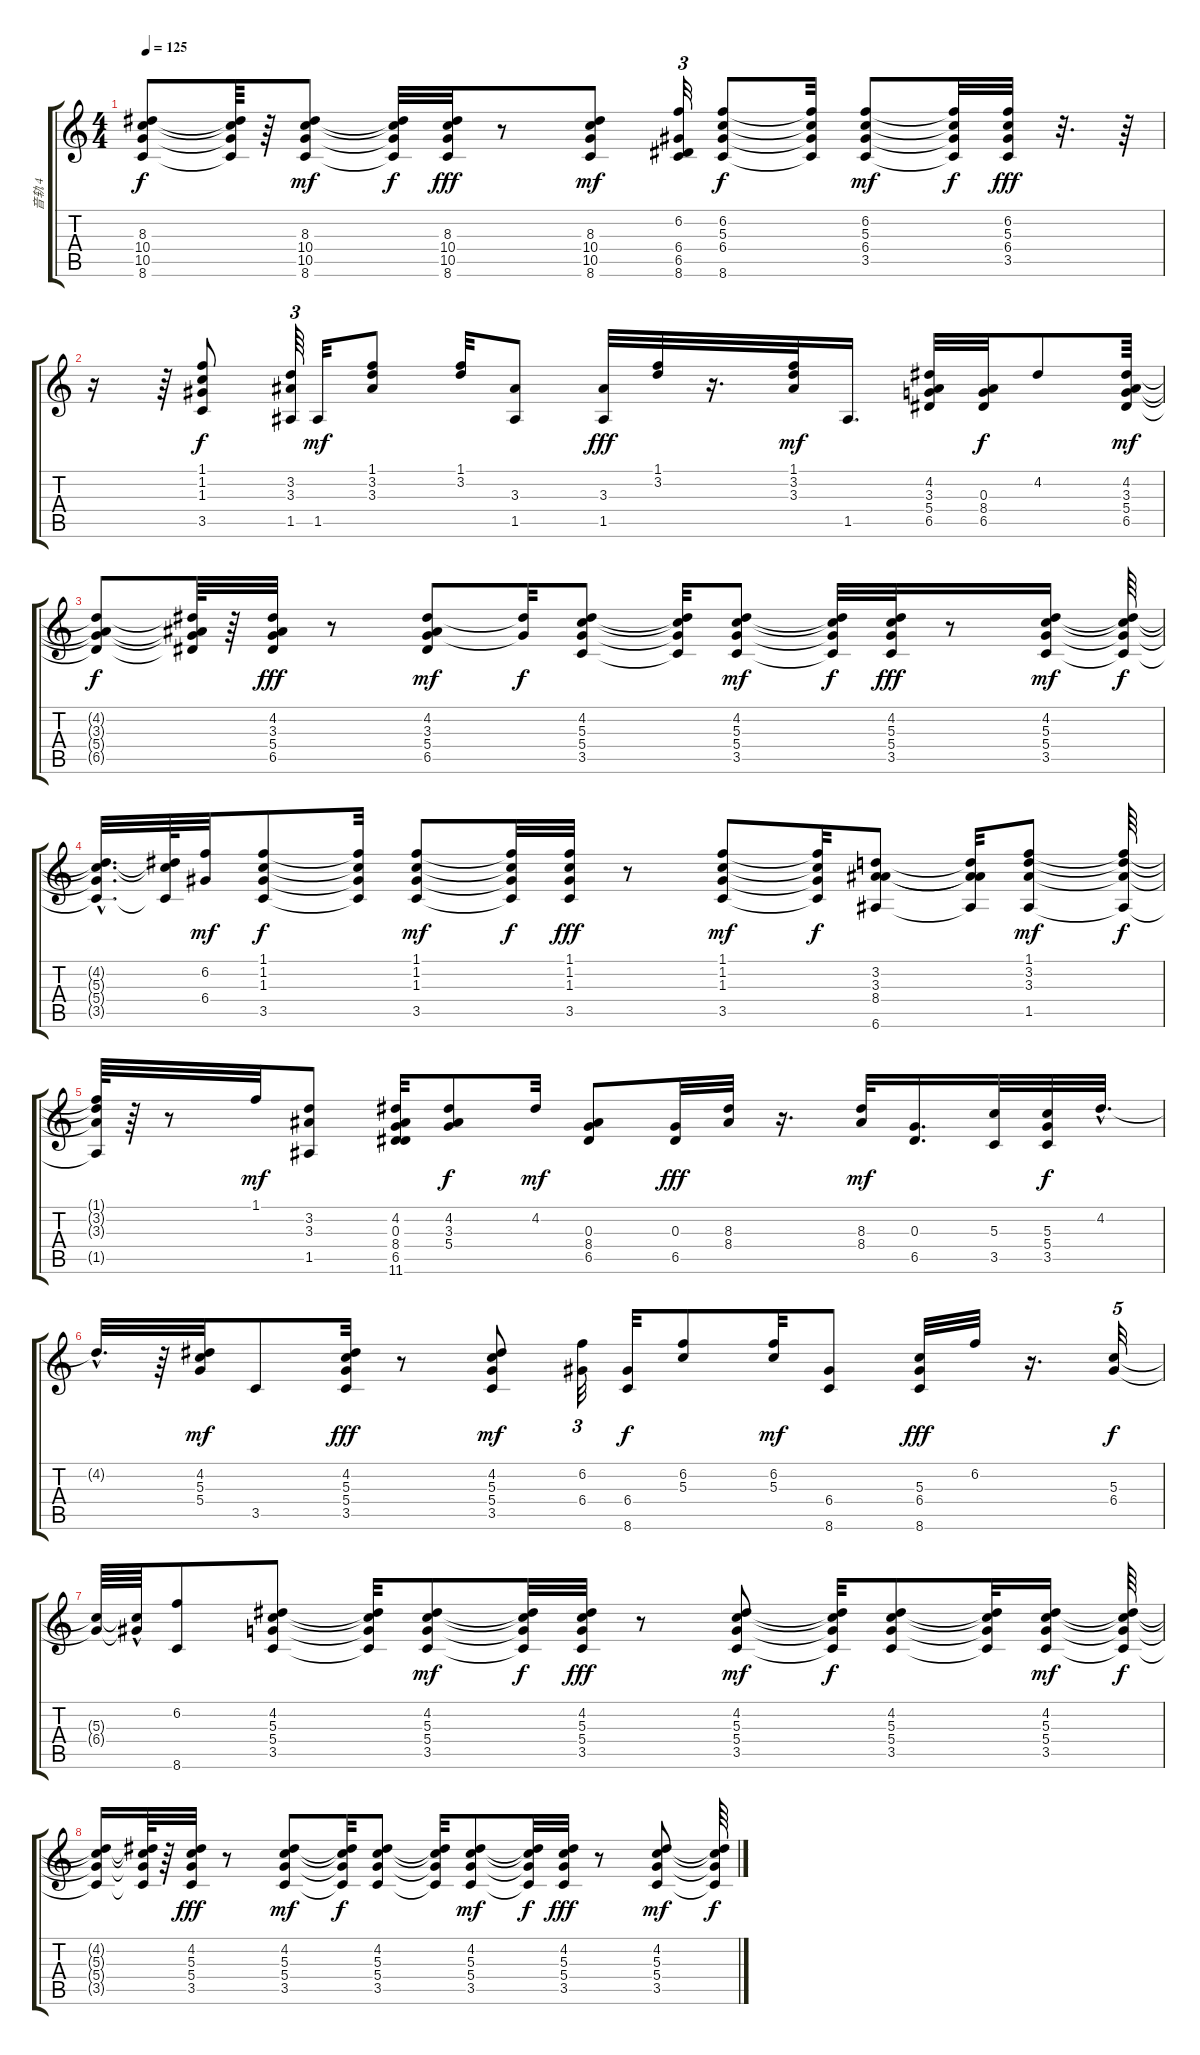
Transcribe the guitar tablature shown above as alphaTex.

\track ("音轨 4" "音轨 4") {instrument electricguitarmuted}
\staff {score tabs}
\tuning (E4 B3 G3 D3 A2 E2) {hide}
\ts (4 4)
\tempo 125
\clef g2
\ks c
(8.3{t} 10.4{t} 10.5{t} 8.6{t}).8{dy f} (8.3{t} 10.4{t} 10.5{t} 8.6{t}).64 r.64 (8.3 10.4 10.5 8.6).8{dy mf} (8.3{t} 10.4{t} 10.5{t} 8.6{t}).32{dy f} (8.3 10.4 10.5 8.6).32{dy fff} r.8 (8.3 10.4 10.5 8.6).8{dy mf} (6.2 6.4 6.5 8.6).32{tu (3 2)} (6.2 5.3 6.4 8.6).8{dy f} (6.2{t} 5.3{t} 6.4{t} 8.6{t}).32 (6.2 5.3 6.4 3.5).8{dy mf} (6.2{t} 5.3{t} 6.4{t} 3.5{t}).32{dy f} (6.2 5.3 6.4 3.5).32{dy fff} r.32{d} r.64 |
r.16 r.64 (1.1 1.2 1.3 3.5).8{dy f} (3.2 3.3 1.5).64{tu (3 2)} 1.5.32{dy mf} (1.1 3.2 3.3).8 (1.1 3.2).32 (3.3 1.5).8 (3.3 1.5).32{dy fff} (1.1 3.2).32 r.16{d} (1.1 3.2 3.3).32{dy mf} 1.5.16{d} (4.2 3.3 5.4 6.5).32 (0.3 8.4 6.5).32{dy f} 4.2.8 (4.2 3.3 5.4 6.5).64{dy mf} |
(4.2{t} 3.3{t} 5.4{t} 6.5{t}).8{dy f} (4.2{t} 3.3{t} 5.4{t} 6.5{t}).64 r.64 (4.2 3.3 5.4 6.5).32{dy fff} r.8 (4.2 3.3 5.4 6.5).8{dy mf} (4.2{t} 5.4{t}).32{dy f} (4.2 5.3 5.4 3.5).8 (4.2{t} 5.3{t} 5.4{t} 3.5{t}).32 (4.2 5.3 5.4 3.5).8{dy mf} (4.2{t} 5.3{t} 5.4{t} 3.5{t}).32{dy f} (4.2 5.3 5.4 3.5).32{dy fff} r.8 (4.2 5.3 5.4 3.5).16{dy mf} (4.2{t} 5.3{t} 5.4{t} 3.5{t}).64{dy f} |
(4.2{hac t} 5.3{hac t} 5.4{hac t} 3.5{hac t}).32{d} (4.2{t} 5.3{t} 3.5{t}).64 (6.2 6.4).32{dy mf} (1.1 1.2 1.3 3.5).8{dy f} (1.1{t} 1.2{t} 1.3{t} 3.5{t}).32 (1.1 1.2 1.3 3.5).8{dy mf} (1.1{t} 1.2{t} 1.3{t} 3.5{t}).32{dy f} (1.1 1.2 1.3 3.5).32{dy fff} r.8 (1.1 1.2 1.3 3.5).8{dy mf} (1.1{t} 1.2{t} 1.3{t} 3.5{t}).32{dy f} (3.2 3.3 8.4 6.6).8 (3.2{t} 3.3{t} 8.4{t} 6.6{t}).32 (1.1 3.2 3.3 1.5).8{dy mf} (1.1{t} 3.2{t} 3.3{t} 1.5{t}).64{dy f} |
(1.1{t} 3.2{t} 3.3{t} 1.5{t}).64 r.64 r.8 1.1.32{dy mf} (3.2 3.3 1.5).8 (4.2 0.3 8.4 6.5 11.6).32 (4.2 3.3 5.4).8{dy f} 4.2.32{dy mf} (0.3 8.4 6.5).8 (0.3 6.5).32{dy fff} (8.3 8.4).32 r.16{d} (8.3 8.4).32{dy mf} (0.3 6.5).16{d} (5.3 3.5).32 (5.3 5.4 3.5).32{dy f} 4.2{hac}.32{d} |
4.2{hac t}.32{d} r.64 (4.2 5.3 5.4).32{dy mf} 3.5.8 (4.2 5.3 5.4 3.5).32{dy fff} r.8 (4.2 5.3 5.4 3.5).8{dy mf} (6.2 6.4).32{tu (3 2)} (6.4 8.6).32{dy f} (6.2 5.3).8 (6.2 5.3).32{dy mf} (6.4 8.6).8 (5.3 6.4 8.6).32{dy fff} 6.2.32 r.16{d} (5.3 6.4).32{tu (5 4) dy f} |
(5.3{t} 6.4{t}).64 (5.3{hac t} 6.4{hac t}).64 (6.2 8.6).8 (4.2 5.3 5.4 3.5).8 (4.2{t} 5.3{t} 5.4{t} 3.5{t}).32 (4.2 5.3 5.4 3.5).8{dy mf} (4.2{t} 5.3{t} 5.4{t} 3.5{t}).32{dy f} (4.2 5.3 5.4 3.5).32{dy fff} r.8 (4.2 5.3 5.4 3.5).8{dy mf} (4.2{t} 5.3{t} 5.4{t} 3.5{t}).32{dy f} (4.2 5.3 5.4 3.5).8 (4.2{t} 5.3{t} 5.4{t} 3.5{t}).32 (4.2 5.3 5.4 3.5).16{dy mf} (4.2{t} 5.3{t} 5.4{t} 3.5{t}).64{dy f} |
(4.2{t} 5.3{t} 5.4{t} 3.5{t}).16 (4.2{t} 5.3{t} 5.4{t} 3.5{t}).64 r.64 (4.2 5.3 5.4 3.5).32{dy fff} r.8 (4.2 5.3 5.4 3.5).8{dy mf} (4.2{t} 5.3{t} 5.4{t} 3.5{t}).32{dy f} (4.2 5.3 5.4 3.5).8 (4.2{t} 5.3{t} 5.4{t} 3.5{t}).32 (4.2 5.3 5.4 3.5).8{dy mf} (4.2{t} 5.3{t} 5.4{t} 3.5{t}).32{dy f} (4.2 5.3 5.4 3.5).32{dy fff} r.8 (4.2 5.3 5.4 3.5).8{dy mf} (4.2{t} 5.3{t} 5.4{t} 3.5{t}).64{dy f}
